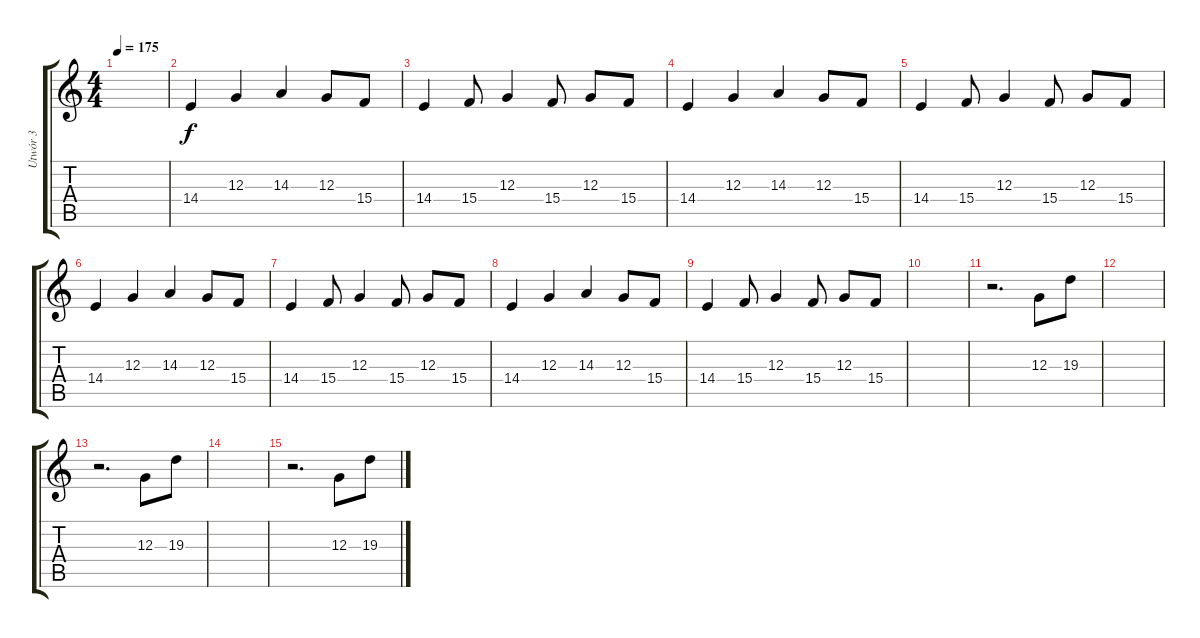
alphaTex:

\track ("Utwór 3" "Utwór 3") {instrument trumpet}
\staff {score tabs}
\tuning (E4 B3 G3 D3 A2 E2) {hide}
\ts (4 4)
\tempo 175
\clef g2
\ks c
|
14.4.4 12.3.4 14.3.4 12.3.8 15.4.8 |
14.4.4 15.4.8 12.3.4 15.4.8 12.3.8 15.4.8 |
14.4.4 12.3.4 14.3.4 12.3.8 15.4.8 |
14.4.4 15.4.8 12.3.4 15.4.8 12.3.8 15.4.8 |
14.4.4 12.3.4 14.3.4 12.3.8 15.4.8 |
14.4.4 15.4.8 12.3.4 15.4.8 12.3.8 15.4.8 |
14.4.4 12.3.4 14.3.4 12.3.8 15.4.8 |
14.4.4 15.4.8 12.3.4 15.4.8 12.3.8 15.4.8 |
|
r.2{d} 12.3.8 19.3.8 |
|
r.2{d} 12.3.8 19.3.8 |
|
r.2{d} 12.3.8 19.3.8
